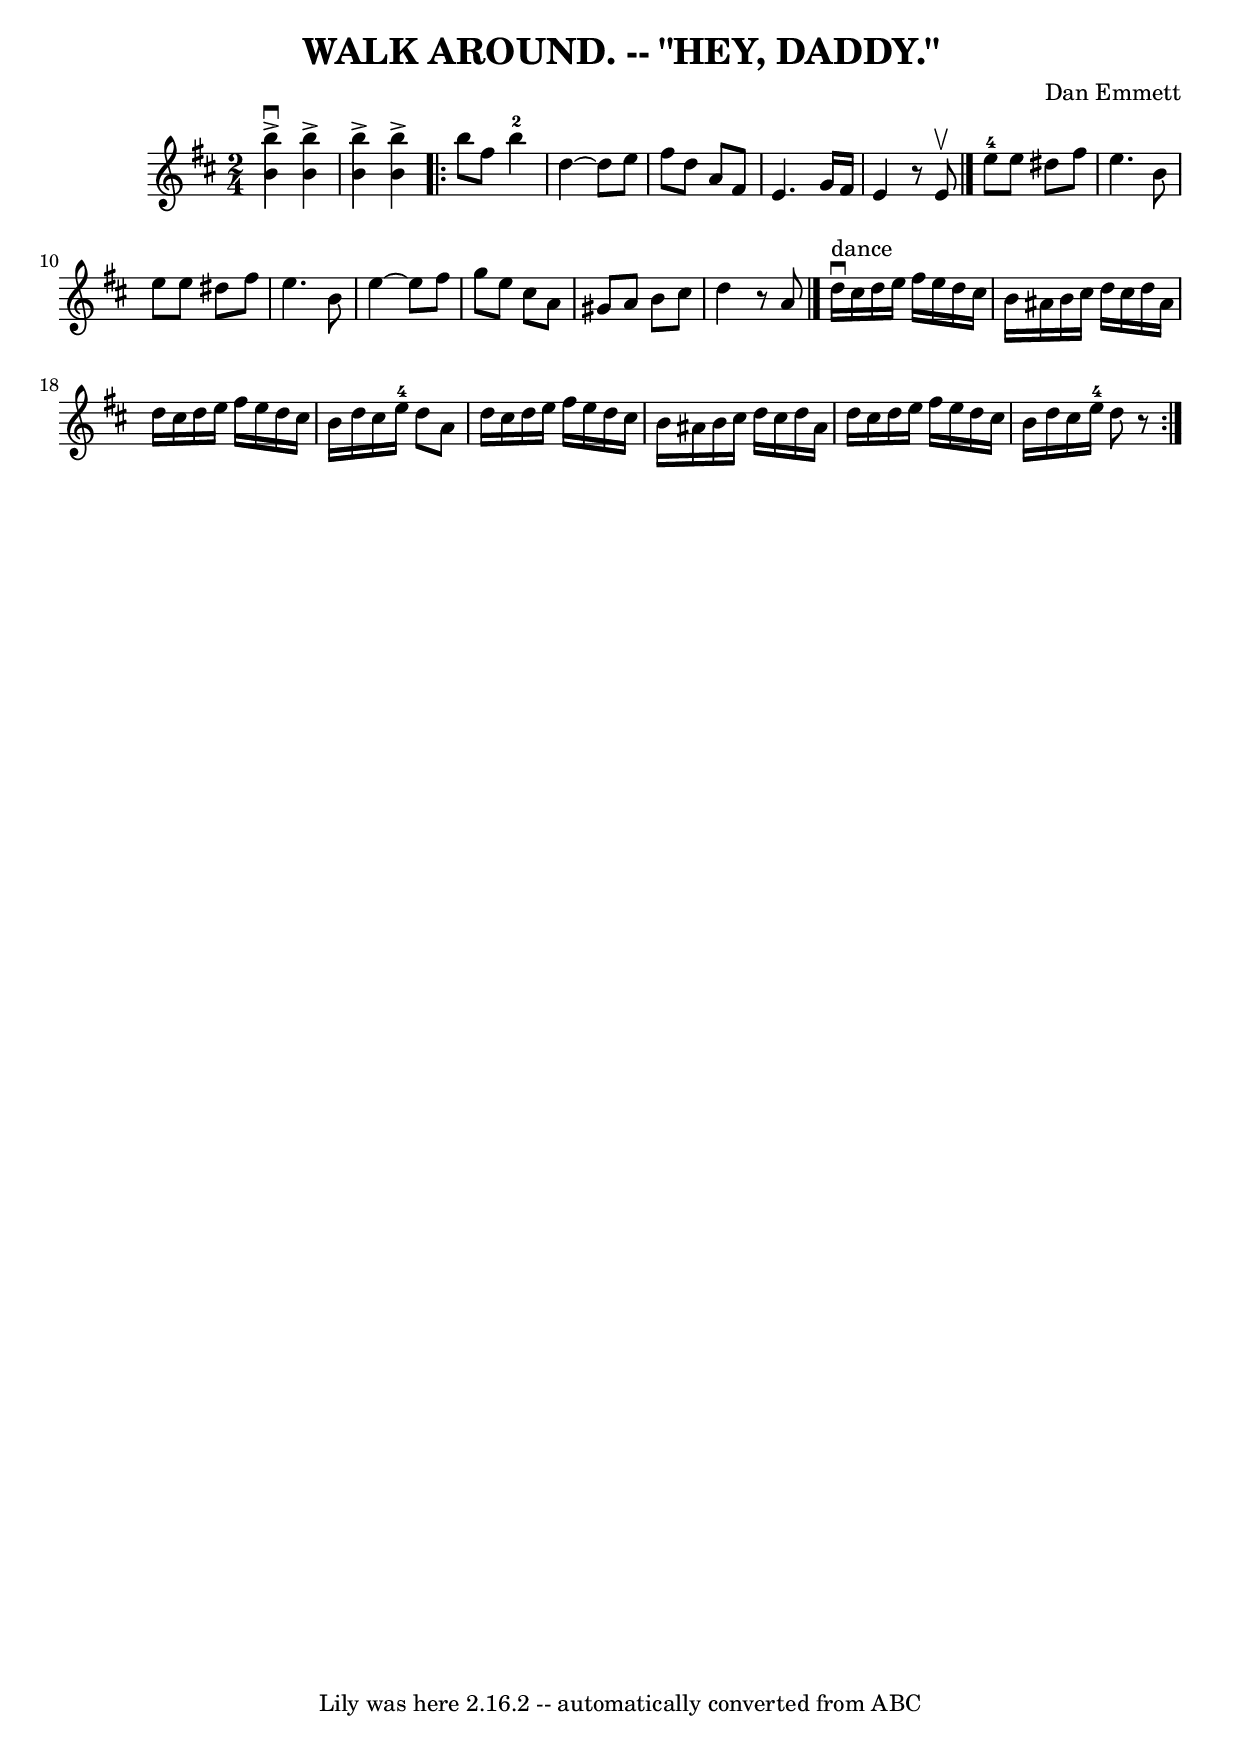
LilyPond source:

\version "2.16.2"
\include "Mammoth.ily"
\header {
  %% book = "Ryan's Mammoth Collection of Fiddle Tunes"
  composer = "Dan Emmett"
  crossRefNumber = "1"
  footnotes = ""
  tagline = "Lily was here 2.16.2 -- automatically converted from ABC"
  title = "WALK AROUND. -- \"HEY, DADDY.\""

}
voicedefault =  {


  \time 2/4 
  \key b \minor
				% %indent 600
  << b''4^\accent^\downbow b'4   >>   << b''4^\accent b'4   >>    |
  << b''4^\accent b'4   >>   << b''4^\accent b'4   >>    |
  
  \repeat volta 2 {
    b''8 fis''8 b''4-2   |
    
    d''4   ~ d''8 e''8    |
    fis''8 d''8 a'8 fis'8     |
    e'4. g'16 fis'16    |
    e'4    r8 e'8^\upbow   
    \bar "|." e''8-4 e''8 dis''8 fis''8    |
    e''4. b'8  |
    e''8 e''8 dis''8 fis''8    |
    e''4. b'8     |
    e''4   ~ e''8 fis''8    |
    g''8 e''8 cis''8    
    a'8    |
    gis'8 a'8 b'8 cis''8    |
    d''4    r8 a'8    
    \bar "|." d''16^"dance"^\downbow cis''16 d''16 e''16    
    fis''16 e''16 d''16 cis''16    |
    b'16 ais'16 b'16    
    cis''16 d''16 cis''16 d''16 ais'16    |
    d''16 cis''16   
    d''16 e''16 fis''16 e''16 d''16 cis''16    |
    b'16    
    d''16 cis''16 e''16-4 d''8 a'8    |
    d''16 cis''16   
    d''16 e''16 fis''16 e''16 d''16 cis''16    |
    b'16    
    ais'16 b'16 cis''16 d''16 cis''16 d''16 ais'16    |
    
    d''16 cis''16 d''16 e''16 fis''16 e''16 d''16 cis''16     |
    b'16 d''16 cis''16 e''16-4 d''8    r8     
  }

}

\score{
  <<

    \context Staff="default"
    {
      \voicedefault 
      
    }

  >>
  \layout {
    
  }
  \midi {
  }

}
